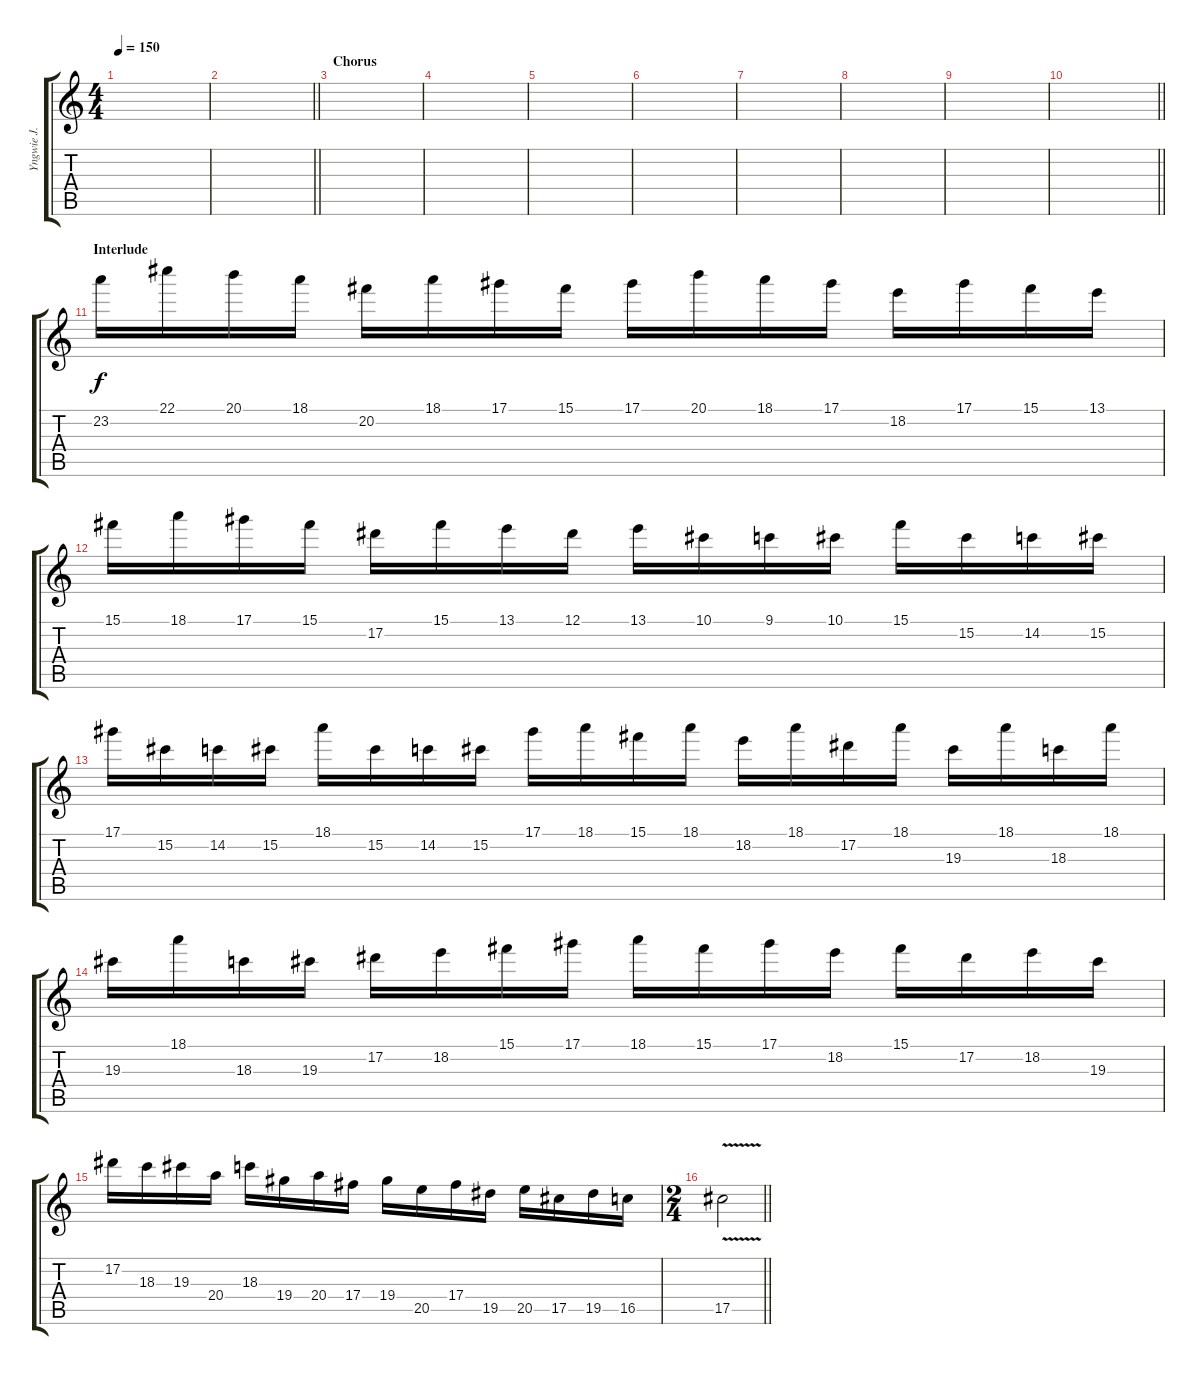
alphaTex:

\track ("Yngwie J. Malmsteen" "Yngwie J. ") {instrument overdrivenguitar}
\staff {score tabs}
\tuning (Eb4 Bb3 Gb3 Db3 Ab2 Eb2) {hide}
\ts (4 4)
\tempo 150
\clef g2
\ks c
|
\barLineRight lightlight
|
\section ("" "Chorus")
|
|
|
|
|
|
|
\barLineRight lightlight
|
\section ("" "Interlude")
23.2.16 22.1.16 20.1.16 18.1.16 20.2.16 18.1.16 17.1.16 15.1.16 17.1.16 20.1.16 18.1.16 17.1.16 18.2.16 17.1.16 15.1.16 13.1.16 |
15.1.16 18.1.16 17.1.16 15.1.16 17.2.16 15.1.16 13.1.16 12.1.16 13.1.16 10.1.16 9.1.16 10.1.16 15.1.16 15.2.16 14.2.16 15.2.16 |
17.1.16 15.2.16 14.2.16 15.2.16 18.1.16 15.2.16 14.2.16 15.2.16 17.1.16 18.1.16 15.1.16 18.1.16 18.2.16 18.1.16 17.2.16 18.1.16 19.3.16 18.1.16 18.3.16 18.1.16 |
19.3.16 18.1.16 18.3.16 19.3.16 17.2.16 18.2.16 15.1.16 17.1.16 18.1.16 15.1.16 17.1.16 18.2.16 15.1.16 17.2.16 18.2.16 19.3.16 |
17.2.16 18.3.16 19.3.16 20.4.16 18.3.16 19.4.16 20.4.16 17.4.16 19.4.16 20.5.16 17.4.16 19.5.16 20.5.16 17.5.16 19.5.16 16.5.16 |
\ts (2 4)
\barLineRight lightlight
17.5{v}.2
